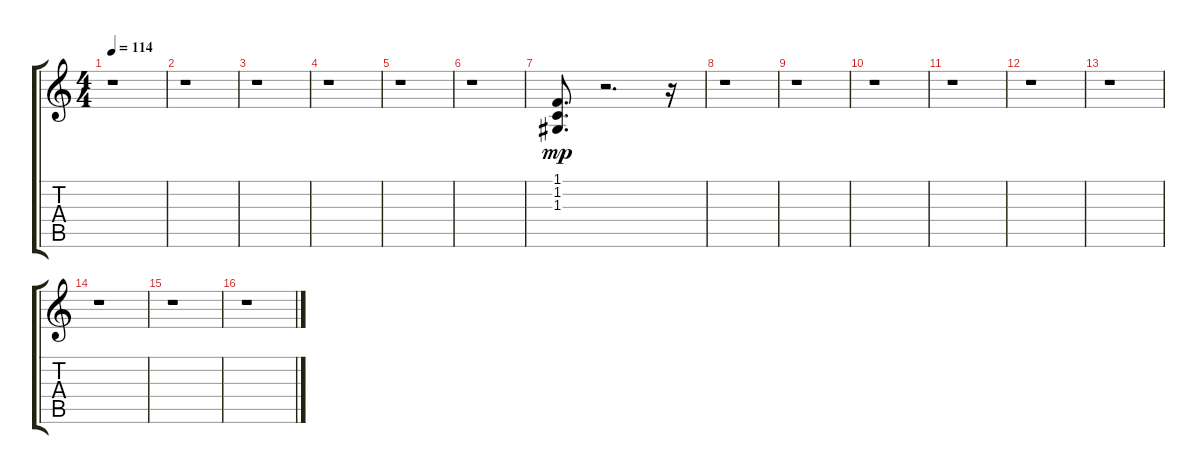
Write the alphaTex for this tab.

\track "" {instrument brasssection}
\staff {score tabs}
\tuning (E4 B3 G3 D3 A2 E2) {hide}
\ts (4 4)
\tempo 114
\clef g2
\ks c
r.1{dy mp instrument brasssection} |
r.1 |
r.1 |
r.1 |
r.1 |
r.1 |
(1.1 1.2 1.3).8{d} r.2{d} r.16 |
r.1 |
r.1 |
r.1 |
r.1 |
r.1 |
r.1 |
r.1 |
r.1 |
r.1
